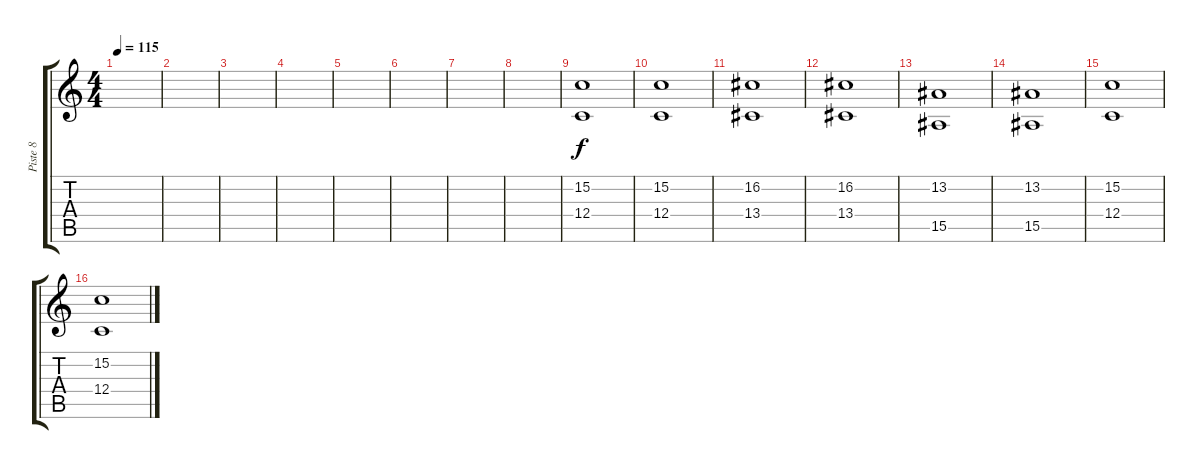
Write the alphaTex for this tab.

\track ("Piste 8" "Piste 8") {instrument tremolostrings}
\staff {score tabs}
\tuning (D4 A3 F3 C3 G2 C2) {hide}
\ts (4 4)
\tempo 115
\clef g2
\ks c
|
|
|
|
|
|
|
|
(15.2 12.4).1 |
(15.2 12.4).1 |
(16.2 13.4).1 |
(16.2 13.4).1 |
(13.2 15.5).1 |
(13.2 15.5).1 |
(15.2 12.4).1 |
(15.2 12.4).1
